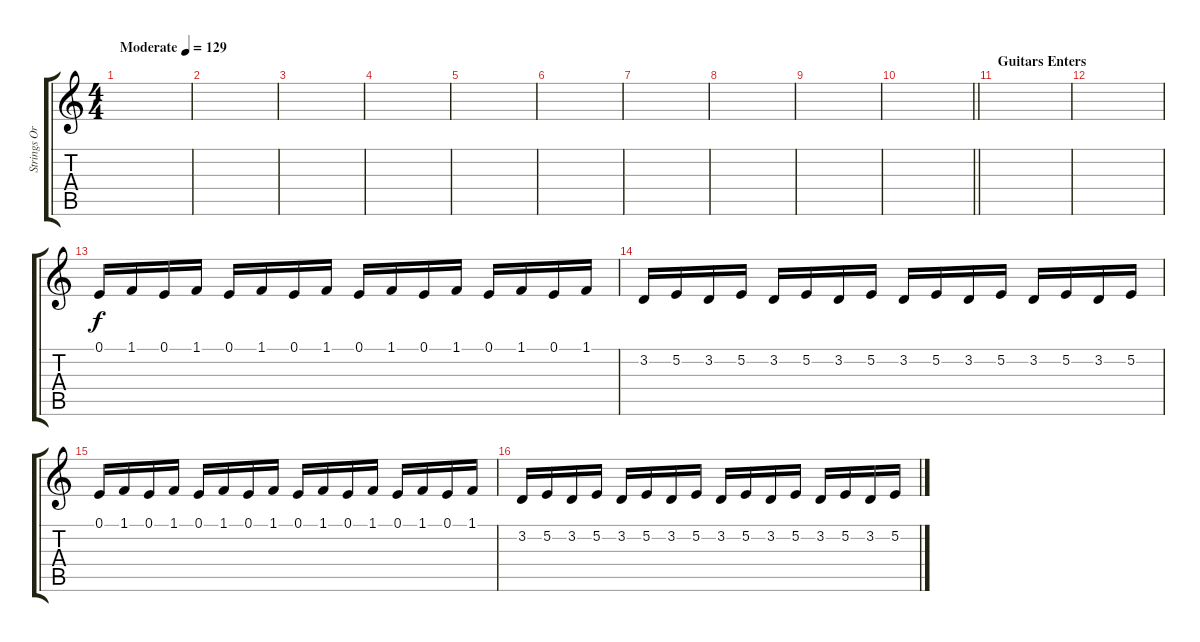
\track ("Strings Orchestra" "Strings Or") {instrument stringensemble1}
\staff {score tabs}
\tuning (E4 B3 G3 D3 A2 E2) {hide}
\ts (4 4)
\tempo (129 "Moderate")
\clef g2
\ks c
|
|
|
|
|
|
|
|
|
\barLineRight lightlight
|
\section ("" "Guitars Enters")
|
|
0.1.16 1.1.16 0.1.16 1.1.16 0.1.16 1.1.16 0.1.16 1.1.16 0.1.16 1.1.16 0.1.16 1.1.16 0.1.16 1.1.16 0.1.16 1.1.16 |
3.2.16 5.2.16 3.2.16 5.2.16 3.2.16 5.2.16 3.2.16 5.2.16 3.2.16 5.2.16 3.2.16 5.2.16 3.2.16 5.2.16 3.2.16 5.2.16 |
0.1.16 1.1.16 0.1.16 1.1.16 0.1.16 1.1.16 0.1.16 1.1.16 0.1.16 1.1.16 0.1.16 1.1.16 0.1.16 1.1.16 0.1.16 1.1.16 |
3.2.16 5.2.16 3.2.16 5.2.16 3.2.16 5.2.16 3.2.16 5.2.16 3.2.16 5.2.16 3.2.16 5.2.16 3.2.16 5.2.16 3.2.16 5.2.16
